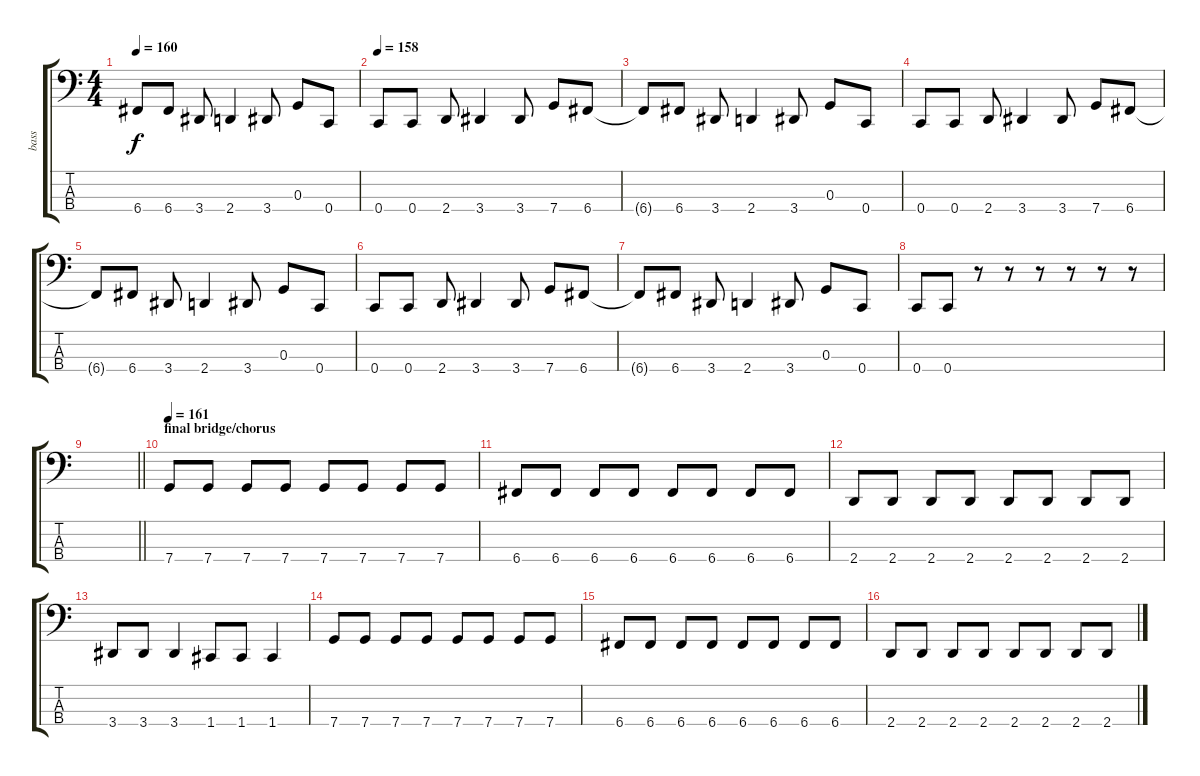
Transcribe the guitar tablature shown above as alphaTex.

\track ("bass" "bass") {instrument electricbasspick}
\staff {score tabs}
\tuning (F2 C2 G1 C1) {hide}
\ts (4 4)
\tempo 160
\clef f4
\ks c
6.4{t}.8{dy f} 6.4.8 3.4.8 2.4.4 3.4.8 0.3.8 0.4.8 |
\tempo 158
0.4.8 0.4.8 2.4.8 3.4.4 3.4.8 7.4.8 6.4.8 |
6.4{t}.8 6.4.8 3.4.8 2.4.4 3.4.8 0.3.8 0.4.8 |
0.4.8 0.4.8 2.4.8 3.4.4 3.4.8 7.4.8 6.4.8 |
6.4{t}.8 6.4.8 3.4.8 2.4.4 3.4.8 0.3.8 0.4.8 |
0.4.8 0.4.8 2.4.8 3.4.4 3.4.8 7.4.8 6.4.8 |
6.4{t}.8 6.4.8 3.4.8 2.4.4 3.4.8 0.3.8 0.4.8 |
0.4.8 0.4.8 r.8 r.8 r.8 r.8 r.8 r.8 |
\barLineRight lightlight
|
\section ("" "final bridge/chorus")
\tempo 161
7.4.8 7.4.8 7.4.8 7.4.8 7.4.8 7.4.8 7.4.8 7.4.8 |
6.4.8 6.4.8 6.4.8 6.4.8 6.4.8 6.4.8 6.4.8 6.4.8 |
2.4.8 2.4.8 2.4.8 2.4.8 2.4.8 2.4.8 2.4.8 2.4.8 |
3.4.8 3.4.8 3.4.4 1.4.8 1.4.8 1.4.4 |
7.4.8 7.4.8 7.4.8 7.4.8 7.4.8 7.4.8 7.4.8 7.4.8 |
6.4.8 6.4.8 6.4.8 6.4.8 6.4.8 6.4.8 6.4.8 6.4.8 |
2.4.8 2.4.8 2.4.8 2.4.8 2.4.8 2.4.8 2.4.8 2.4.8
